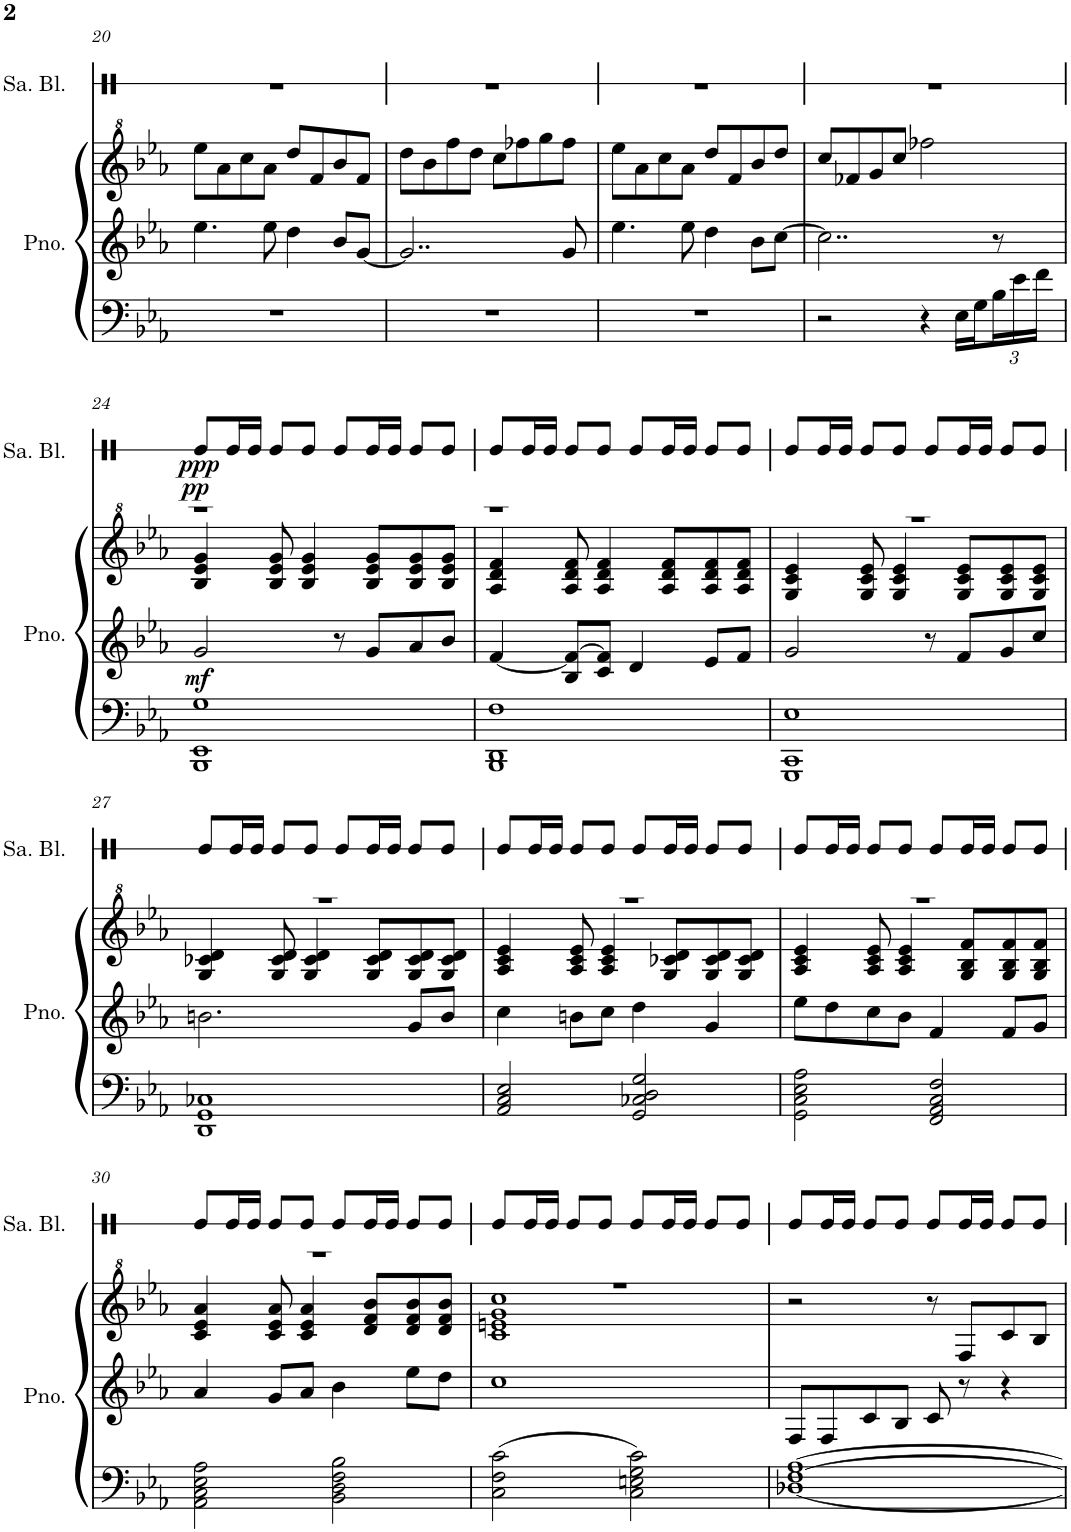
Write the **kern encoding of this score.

**kern	**kern	**kern	**dynam	**kern	**dynam
*part2	*part2	*part2	*part2	*part1	*part1
*staff4	*staff3	*staff2	*staff2/3/4	*staff1	*staff1
*I"钢琴	*	*	*	*I"沙锤块	*
!!LO:PB:g=z
*clefF4	*clefG2	*clefG^2	*	*clefX	*
*k[b-e-a-]	*k[b-e-a-]	*k[b-e-a-]	*	*k[]	*
*M4/4	*M4/4	*M4/4	*	*M4/4	*
=20	=20	=20	=20	=20	=20
1r	4.ee-\	8eee-\L	.	1r	.
.	.	8aa-\	.	.	.
.	.	8ccc\	.	.	.
.	8ee-\	8aa-\J	.	.	.
.	4dd\	8ddd/L	.	.	.
.	.	8ff/	.	.	.
.	8b-/L	8bb-/	.	.	.
.	[8g/J	8ff/J	.	.	.
=21	=21	=21	=21	=21	=21
1r	2..g/]	8ddd\L	.	1r	.
.	.	8bb-\	.	.	.
.	.	8fff\	.	.	.
.	.	8ddd\J	.	.	.
.	.	8ccc\L	.	.	.
.	.	8fff-X\	.	.	.
.	.	8ggg\	.	.	.
.	8g/	8fff-\J	.	.	.
=22	=22	=22	=22	=22	=22
1r	4.ee-\	8eee-\L	.	1r	.
.	.	8aa-\	.	.	.
.	.	8ccc\	.	.	.
.	8ee-\	8aa-\J	.	.	.
.	4dd\	8ddd/L	.	.	.
.	.	8ff/	.	.	.
.	8b-\L	8bb-/	.	.	.
.	[8cc\J	8ddd/J	.	.	.
=23	=23	=23	=23	=23	=23
2r	2..cc\]	8ccc/L	.	1r	.
.	.	8ff-X/	.	.	.
.	.	8gg/	.	.	.
.	.	8ccc/J	.	.	.
4r	.	2fff-X\	.	.	.
16E-\LL	.	.	.	.	.
16G\	.	.	.	.	.
*Xbrackettup	*	*	*	*	*
24B-\	8r	.	.	.	.
24e-\	.	.	.	.	.
24f\JJ	.	.	.	.	.
!!LO:LB:g=z
=24	=24	=24	=24	=24	=24
*	*	*^	*	*	*
!	!	!	!	!LO:DY:b=2	!	!
!	!	!	!	!LO:DY:n=1:a	!	!LO:DY:b
1BBB- 1EE- 1G	2g/	1r	4b-/ 4ee-/ 4gg/	mf pp	8Re/L	ppp
.	.	.	.	.	16Re/L	.
.	.	.	.	.	16Re/JJ	.
.	.	.	8b-/ 8ee-/ 8gg/	.	8Re/L	.
.	.	.	4b-/ 4ee-/ 4gg/	.	8Re/J	.
.	8r	.	.	.	8Re/L	.
.	8g/L	.	8b-/ 8ee-/ 8gg/L	.	16Re/L	.
.	.	.	.	.	16Re/JJ	.
.	8a-/	.	8b-/ 8ee-/ 8gg/	.	8Re/L	.
.	8b-/J	.	8b-/ 8ee-/ 8gg/J	.	8Re/J	.
=25	=25	=25	=25	=25	=25	=25
1BBB- 1DD 1F	[4f/	1r	4a-/ 4dd/ 4ff/	.	8Re/L	.
.	.	.	.	.	16Re/L	.
.	.	.	.	.	16Re/JJ	.
.	8B-/ 8f/_L	.	8a-/ 8dd/ 8ff/	.	8Re/L	.
.	8c/ 8f/]J	.	4a-/ 4dd/ 4ff/	.	8Re/J	.
.	4d/	.	.	.	8Re/L	.
.	.	.	8a-/ 8dd/ 8ff/L	.	16Re/L	.
.	.	.	.	.	16Re/JJ	.
.	8e-/L	.	8a-/ 8dd/ 8ff/	.	8Re/L	.
.	8f/J	.	8a-/ 8dd/ 8ff/J	.	8Re/J	.
=26	=26	=26	=26	=26	=26	=26
1GGG 1CC 1E-	2g/	1r	4g/ 4cc/ 4ee-/	.	8Re/L	.
.	.	.	.	.	16Re/L	.
.	.	.	.	.	16Re/JJ	.
.	.	.	8g/ 8cc/ 8ee-/	.	8Re/L	.
.	.	.	4g/ 4cc/ 4ee-/	.	8Re/J	.
.	8r	.	.	.	8Re/L	.
.	8f/L	.	8g/ 8cc/ 8ee-/L	.	16Re/L	.
.	.	.	.	.	16Re/JJ	.
.	8g/	.	8g/ 8cc/ 8ee-/	.	8Re/L	.
.	8cc/J	.	8g/ 8cc/ 8ee-/J	.	8Re/J	.
!!LO:LB:g=z
=27	=27	=27	=27	=27	=27	=27
1DD 1GG 1C-X	2.bn\	1r	4g/ 4cc-X/ 4dd/	.	8Re/L	.
.	.	.	.	.	16Re/L	.
.	.	.	.	.	16Re/JJ	.
.	.	.	8g/ 8cc-/ 8dd/	.	8Re/L	.
.	.	.	4g/ 4cc-/ 4dd/	.	8Re/J	.
.	.	.	.	.	8Re/L	.
.	.	.	8g/ 8cc-/ 8dd/L	.	16Re/L	.
.	.	.	.	.	16Re/JJ	.
.	8g/L	.	8g/ 8cc-/ 8dd/	.	8Re/L	.
.	8b/J	.	8g/ 8cc-/ 8dd/J	.	8Re/J	.
=28	=28	=28	=28	=28	=28	=28
2AA-/ 2C/ 2E-/	4cc\	1r	4a-/ 4cc/ 4ee-/	.	8Re/L	.
.	.	.	.	.	16Re/L	.
.	.	.	.	.	16Re/JJ	.
.	8bn\L	.	8a-/ 8cc/ 8ee-/	.	8Re/L	.
.	8cc\J	.	4a-/ 4cc/ 4ee-/	.	8Re/J	.
2GG/ 2C-X/ 2D/ 2G/	4dd\	.	.	.	8Re/L	.
.	.	.	8g/ 8cc-X/ 8dd/L	.	16Re/L	.
.	.	.	.	.	16Re/JJ	.
.	4g/	.	8g/ 8cc-/ 8dd/	.	8Re/L	.
.	.	.	8g/ 8cc-/ 8dd/J	.	8Re/J	.
=29	=29	=29	=29	=29	=29	=29
2GG\ 2C\ 2E-\ 2A-\	8ee-\L	1r	4a-/ 4cc/ 4ee-/	.	8Re/L	.
.	8dd\	.	.	.	16Re/L	.
.	.	.	.	.	16Re/JJ	.
.	8cc\	.	8a-/ 8cc/ 8ee-/	.	8Re/L	.
.	8b-\J	.	4a-/ 4cc/ 4ee-/	.	8Re/J	.
2FF/ 2AA-/ 2C/ 2F/	4f/	.	.	.	8Re/L	.
.	.	.	8g/ 8b-/ 8ff/L	.	16Re/L	.
.	.	.	.	.	16Re/JJ	.
.	8f/L	.	8g/ 8b-/ 8ff/	.	8Re/L	.
.	8g/J	.	8g/ 8b-/ 8ff/J	.	8Re/J	.
!!LO:LB:g=z
=30	=30	=30	=30	=30	=30	=30
2AA-\ 2C\ 2E-\ 2A-\	4a-/	1r	4cc/ 4ee-/ 4aa-/	.	8Re/L	.
.	.	.	.	.	16Re/L	.
.	.	.	.	.	16Re/JJ	.
.	8g/L	.	8cc/ 8ee-/ 8aa-/	.	8Re/L	.
.	8a-/J	.	4cc/ 4ee-/ 4aa-/	.	8Re/J	.
2BB-\ 2D\ 2F\ 2B-\	4b-\	.	.	.	8Re/L	.
.	.	.	8dd/ 8ff/ 8bb-/L	.	16Re/L	.
.	.	.	.	.	16Re/JJ	.
.	8ee-\L	.	8dd/ 8ff/ 8bb-/	.	8Re/L	.
.	8dd\J	.	8dd/ 8ff/ 8bb-/J	.	8Re/J	.
=31	=31	=31	=31	=31	=31	=31
2C\ 2F\ 2c\	1cc	1r	1cc 1een 1gg 1ccc	.	8Re/L	.
.	.	.	.	.	16Re/L	.
.	.	.	.	.	16Re/JJ	.
.	.	.	.	.	8Re/L	.
.	.	.	.	.	8Re/J	.
2C\ 2En\ 2G\ 2c\	.	.	.	.	8Re/L	.
.	.	.	.	.	16Re/L	.
.	.	.	.	.	16Re/JJ	.
.	.	.	.	.	8Re/L	.
.	.	.	.	.	8Re/J	.
*	*	*v	*v	*	*	*
=32	=32	=32	=32	=32	=32
[1D-X [1F [1A-	8F/L	2r	.	8Re/L	.
.	8F/	.	.	16Re/L	.
.	.	.	.	16Re/JJ	.
.	8c/	.	.	8Re/L	.
.	8B-/J	.	.	8Re/J	.
.	8c/	8r	.	8Re/L	.
.	8r	8f/L	.	16Re/L	.
.	.	.	.	16Re/JJ	.
.	4r	8cc/	.	8Re/L	.
.	.	8b-/J	.	8Re/J	.
=	=	=	=	=	=
*-	*-	*-	*-	*-	*-
